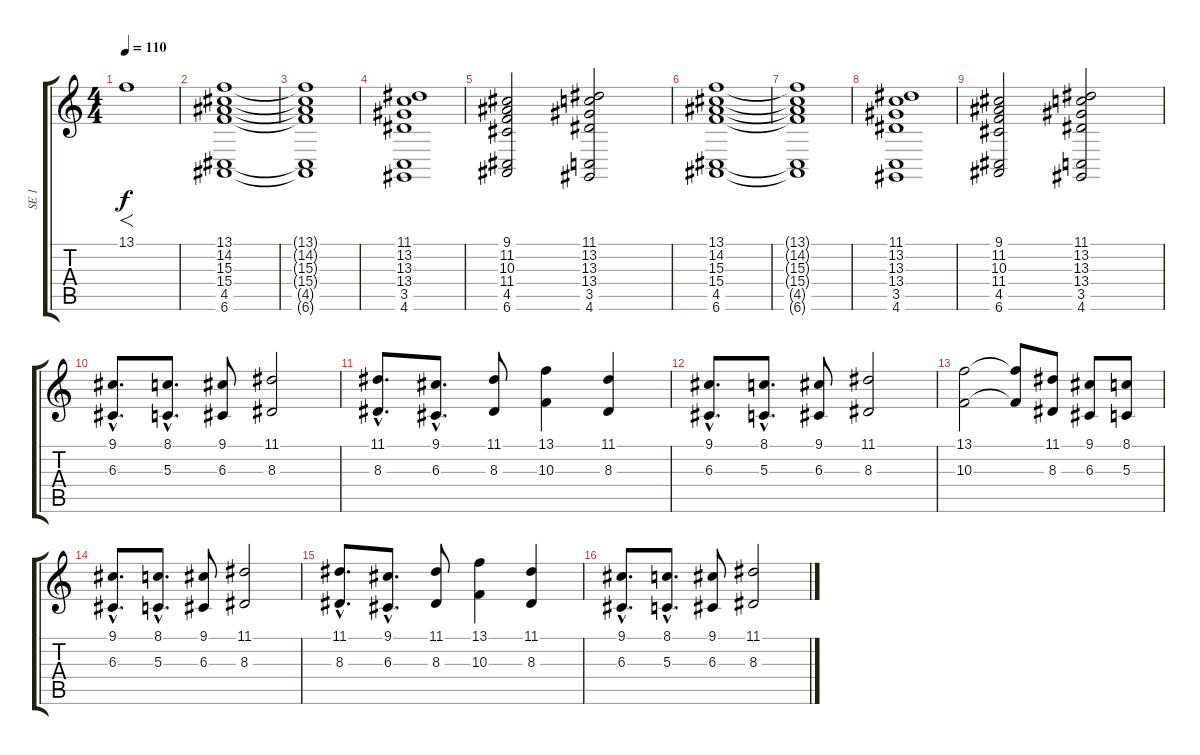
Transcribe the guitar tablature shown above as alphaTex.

\track ("SE 1" "SE 1") {instrument stringensemble1}
\staff {score tabs}
\tuning (E4 B3 G3 D3 A2 E2) {hide}
\ts (4 4)
\section ("" "")
\tempo 110
\clef g2
\ks c
13.1.1{f dy f instrument churchorgan} |
(13.1 14.2 15.3 15.4 4.5 6.6).1 |
(13.1{t} 14.2{t} 15.3{t} 15.4{t} 4.5{t} 6.6{t}).1 |
(11.1 13.2 13.3 13.4 3.5 4.6).1 |
(9.1 11.2 10.3 11.4 4.5 6.6).2 (11.1 13.2 13.3 13.4 3.5 4.6).2 |
(13.1 14.2 15.3 15.4 4.5 6.6).1 |
(13.1{t} 14.2{t} 15.3{t} 15.4{t} 4.5{t} 6.6{t}).1 |
(11.1 13.2 13.3 13.4 3.5 4.6).1 |
(9.1 11.2 10.3 11.4 4.5 6.6).2 (11.1 13.2 13.3 13.4 3.5 4.6).2 |
\section ("" "")
(9.1{hac} 6.3{hac}).8{d volume 10 instrument stringensemble1} (8.1{hac} 5.3{hac}).8{d} (9.1 6.3).8 (11.1 8.3).2 |
(11.1{hac} 8.3{hac}).8{d} (9.1{hac} 6.3{hac}).8{d} (11.1 8.3).8 (13.1 10.3).4 (11.1 8.3).4 |
(9.1{hac} 6.3{hac}).8{d} (8.1{hac} 5.3{hac}).8{d} (9.1 6.3).8 (11.1 8.3).2 |
(13.1 10.3).2 (13.1{t} 10.3{t}).8 (11.1 8.3).8 (9.1 6.3).8 (8.1 5.3).8 |
(9.1{hac} 6.3{hac}).8{d} (8.1{hac} 5.3{hac}).8{d} (9.1 6.3).8 (11.1 8.3).2 |
(11.1{hac} 8.3{hac}).8{d} (9.1{hac} 6.3{hac}).8{d} (11.1 8.3).8 (13.1 10.3).4 (11.1 8.3).4 |
(9.1{hac} 6.3{hac}).8{d} (8.1{hac} 5.3{hac}).8{d} (9.1 6.3).8 (11.1 8.3).2
